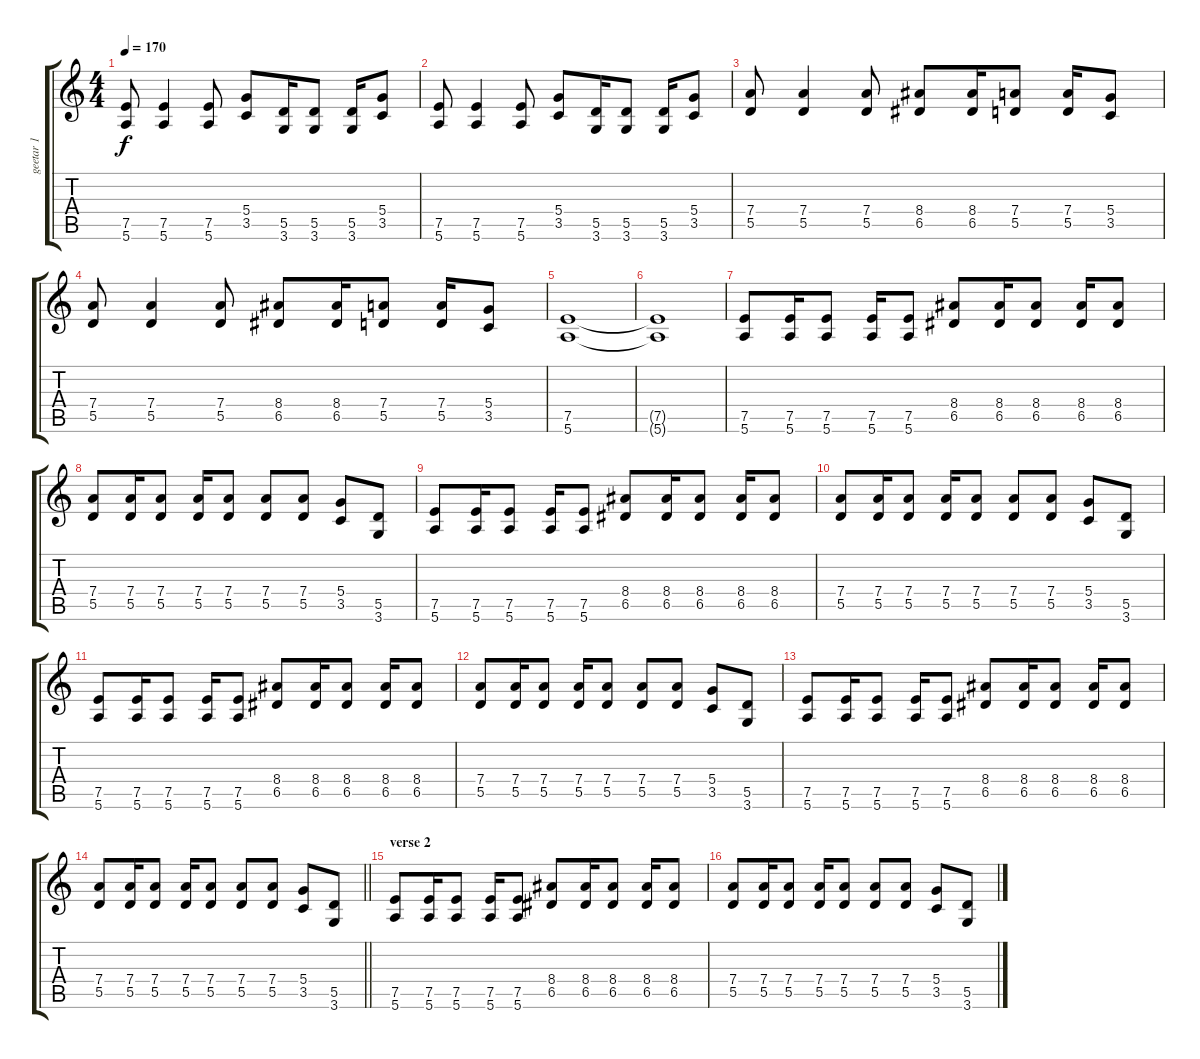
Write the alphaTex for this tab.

\track ("geetar 1" "geetar 1") {instrument distortionguitar}
\staff {score tabs}
\tuning (E4 B3 G3 D3 A2 E2) {hide}
\ts (4 4)
\tempo 170
\clef g2
\ks c
(7.5 5.6).8{dy f} (7.5 5.6).4 (7.5 5.6).8 (5.4 3.5).8 (5.5 3.6).16 (5.5 3.6).8 (5.5 3.6).16 (5.4 3.5).8 |
(7.5 5.6).8 (7.5 5.6).4 (7.5 5.6).8 (5.4 3.5).8 (5.5 3.6).16 (5.5 3.6).8 (5.5 3.6).16 (5.4 3.5).8 |
(7.4 5.5).8 (7.4 5.5).4 (7.4 5.5).8 (8.4 6.5).8 (8.4 6.5).16 (7.4 5.5).8 (7.4 5.5).16 (5.4 3.5).8 |
(7.4 5.5).8 (7.4 5.5).4 (7.4 5.5).8 (8.4 6.5).8 (8.4 6.5).16 (7.4 5.5).8 (7.4 5.5).16 (5.4 3.5).8 |
(7.5 5.6).1 |
(7.5{t} 5.6{t}).1 |
(7.5 5.6).8 (7.5 5.6).16 (7.5 5.6).8 (7.5 5.6).16 (7.5 5.6).8 (8.4 6.5).8 (8.4 6.5).16 (8.4 6.5).8 (8.4 6.5).16 (8.4 6.5).8 |
(7.4 5.5).8 (7.4 5.5).16 (7.4 5.5).8 (7.4 5.5).16 (7.4 5.5).8 (7.4 5.5).8 (7.4 5.5).8 (5.4 3.5).8 (5.5 3.6).8 |
(7.5 5.6).8 (7.5 5.6).16 (7.5 5.6).8 (7.5 5.6).16 (7.5 5.6).8 (8.4 6.5).8 (8.4 6.5).16 (8.4 6.5).8 (8.4 6.5).16 (8.4 6.5).8 |
(7.4 5.5).8 (7.4 5.5).16 (7.4 5.5).8 (7.4 5.5).16 (7.4 5.5).8 (7.4 5.5).8 (7.4 5.5).8 (5.4 3.5).8 (5.5 3.6).8 |
(7.5 5.6).8 (7.5 5.6).16 (7.5 5.6).8 (7.5 5.6).16 (7.5 5.6).8 (8.4 6.5).8 (8.4 6.5).16 (8.4 6.5).8 (8.4 6.5).16 (8.4 6.5).8 |
(7.4 5.5).8 (7.4 5.5).16 (7.4 5.5).8 (7.4 5.5).16 (7.4 5.5).8 (7.4 5.5).8 (7.4 5.5).8 (5.4 3.5).8 (5.5 3.6).8 |
(7.5 5.6).8 (7.5 5.6).16 (7.5 5.6).8 (7.5 5.6).16 (7.5 5.6).8 (8.4 6.5).8 (8.4 6.5).16 (8.4 6.5).8 (8.4 6.5).16 (8.4 6.5).8 |
\barLineRight lightlight
(7.4 5.5).8 (7.4 5.5).16 (7.4 5.5).8 (7.4 5.5).16 (7.4 5.5).8 (7.4 5.5).8 (7.4 5.5).8 (5.4 3.5).8 (5.5 3.6).8 |
\section ("" "verse 2")
(7.5 5.6).8 (7.5 5.6).16 (7.5 5.6).8 (7.5 5.6).16 (7.5 5.6).8 (8.4 6.5).8 (8.4 6.5).16 (8.4 6.5).8 (8.4 6.5).16 (8.4 6.5).8 |
(7.4 5.5).8 (7.4 5.5).16 (7.4 5.5).8 (7.4 5.5).16 (7.4 5.5).8 (7.4 5.5).8 (7.4 5.5).8 (5.4 3.5).8 (5.5 3.6).8
